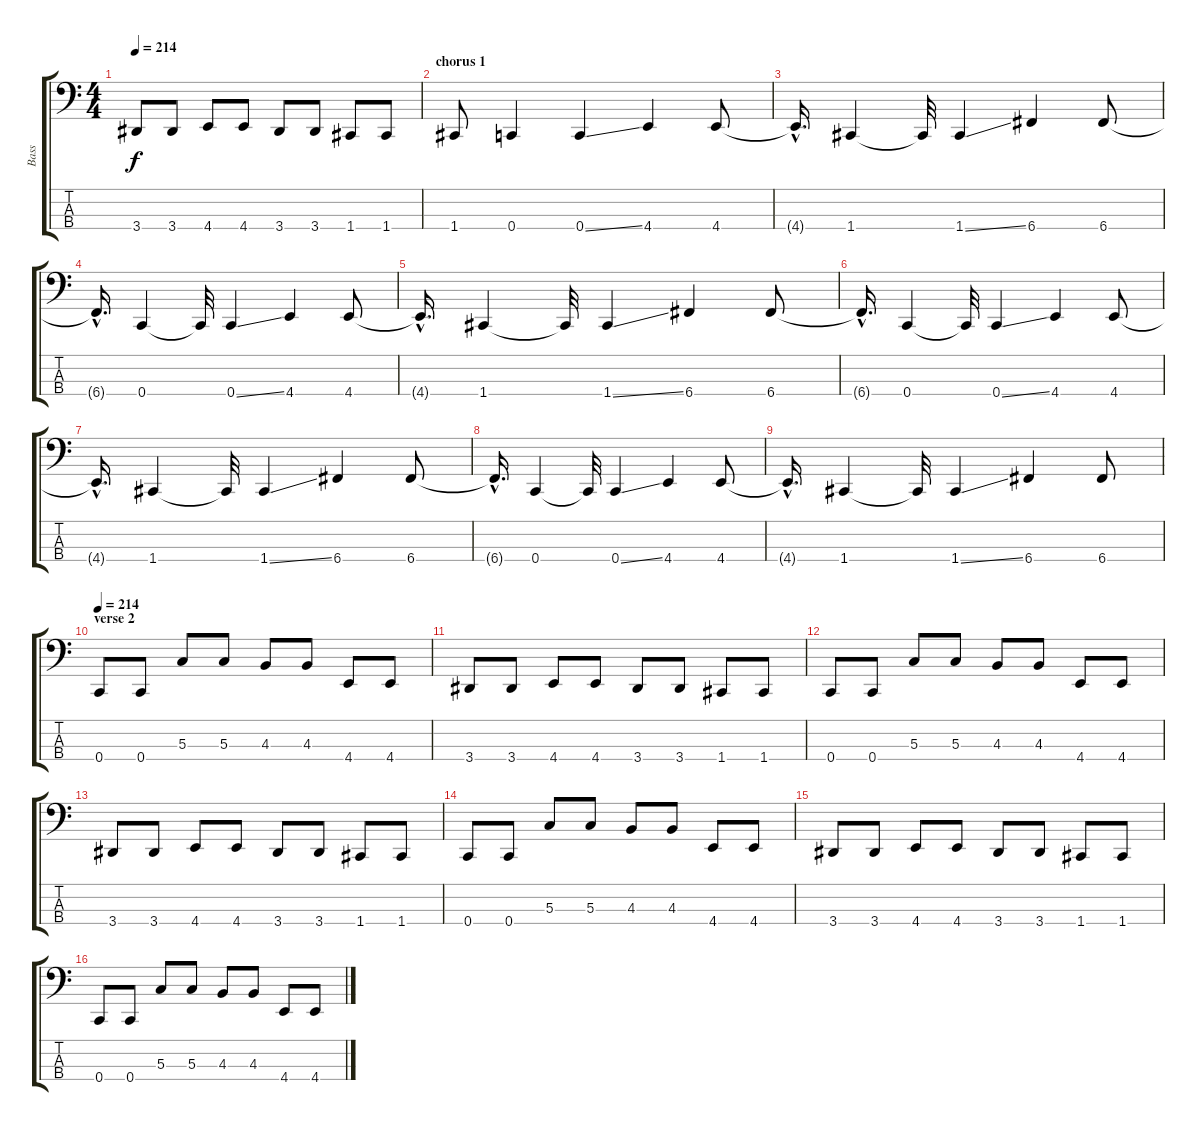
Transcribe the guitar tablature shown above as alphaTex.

\track ("Bass" "Bass") {instrument electricbasspick}
\staff {score tabs}
\tuning (F2 C2 G1 C1) {hide}
\ts (4 4)
\tempo 214
\clef f4
\ks c
3.4.8{dy f} 3.4.8 4.4.8 4.4.8 3.4.8 3.4.8 1.4.8 1.4.8 |
\section ("" "chorus 1")
1.4.8 0.4.4 0.4{ss}.4 4.4.4 4.4.8 |
4.4{hac t}.16{d} 1.4.4 1.4{t}.32 1.4{ss}.4 6.4.4 6.4.8 |
6.4{hac t}.16{d} 0.4.4 0.4{t}.32 0.4{ss}.4 4.4.4 4.4.8 |
4.4{hac t}.16{d} 1.4.4 1.4{t}.32 1.4{ss}.4 6.4.4 6.4.8 |
6.4{hac t}.16{d} 0.4.4 0.4{t}.32 0.4{ss}.4 4.4.4 4.4.8 |
4.4{hac t}.16{d} 1.4.4 1.4{t}.32 1.4{ss}.4 6.4.4 6.4.8 |
6.4{hac t}.16{d} 0.4.4 0.4{t}.32 0.4{ss}.4 4.4.4 4.4.8 |
4.4{hac t}.16{d} 1.4.4 1.4{t}.32 1.4{ss}.4 6.4.4 6.4.8 |
\section ("" "verse 2")
\tempo 214
0.4.8 0.4.8 5.3.8 5.3.8 4.3.8 4.3.8 4.4.8 4.4.8 |
3.4.8 3.4.8 4.4.8 4.4.8 3.4.8 3.4.8 1.4.8 1.4.8 |
0.4.8 0.4.8 5.3.8 5.3.8 4.3.8 4.3.8 4.4.8 4.4.8 |
3.4.8 3.4.8 4.4.8 4.4.8 3.4.8 3.4.8 1.4.8 1.4.8 |
0.4.8 0.4.8 5.3.8 5.3.8 4.3.8 4.3.8 4.4.8 4.4.8 |
3.4.8 3.4.8 4.4.8 4.4.8 3.4.8 3.4.8 1.4.8 1.4.8 |
0.4.8 0.4.8 5.3.8 5.3.8 4.3.8 4.3.8 4.4.8 4.4.8
